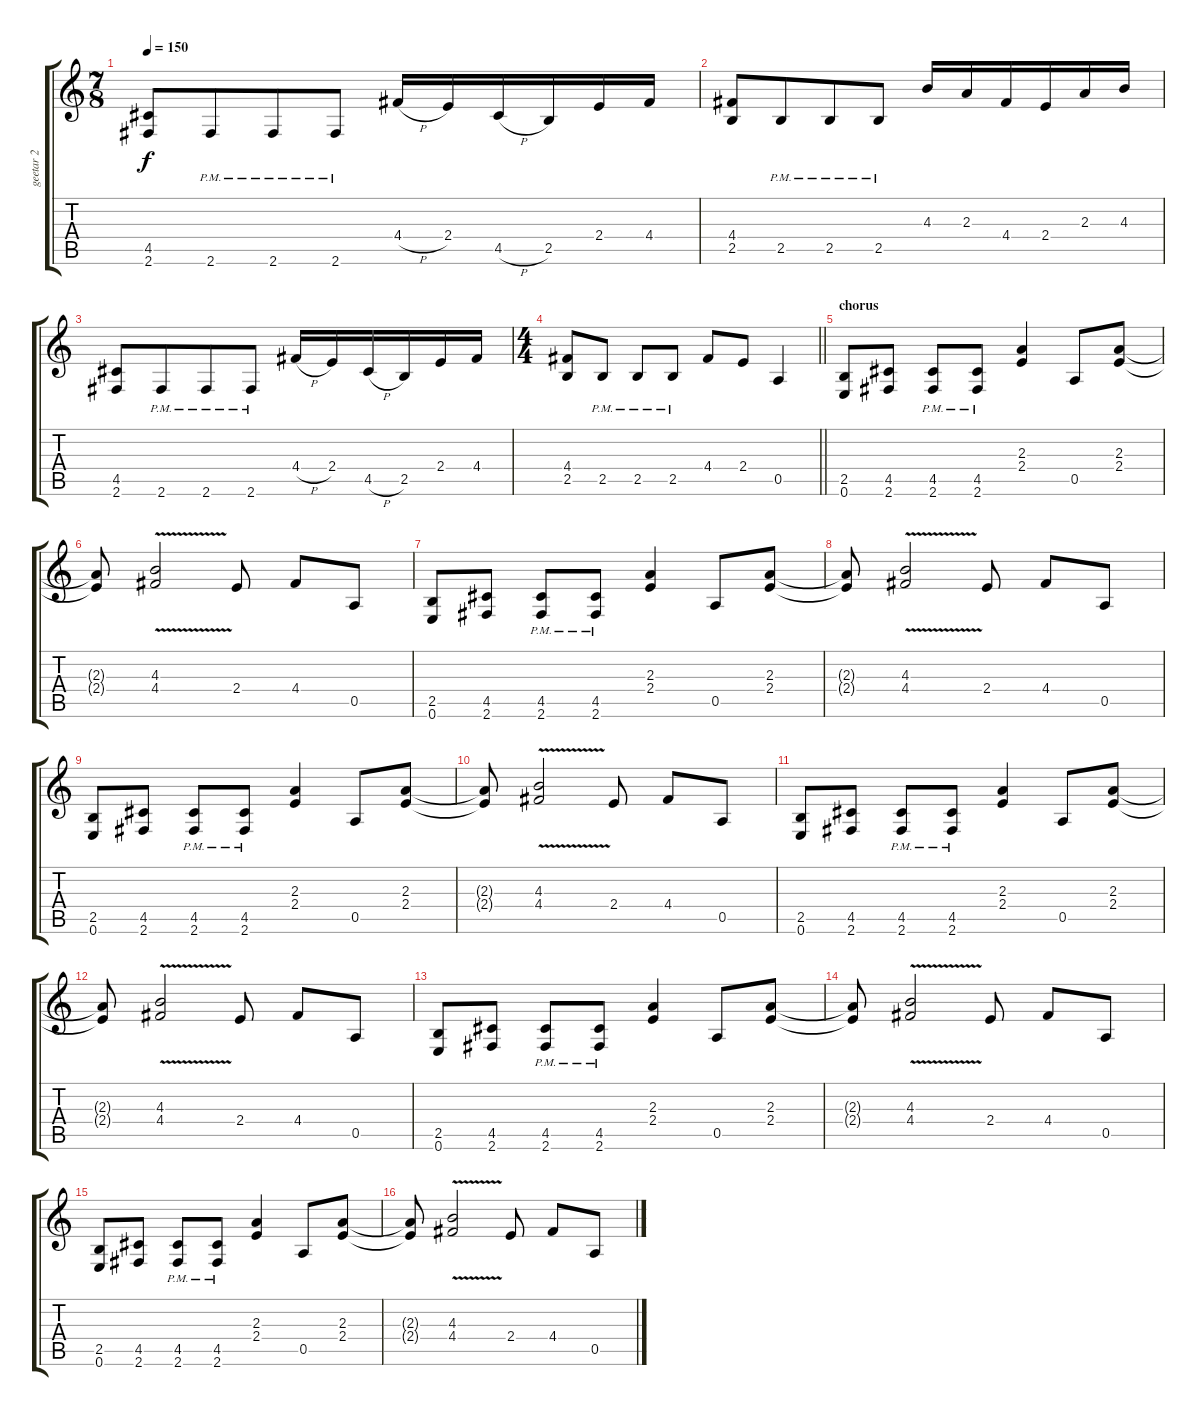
\track ("geetar 2" "geetar 2") {instrument distortionguitar}
\staff {score tabs}
\tuning (E4 B3 G3 D3 A2 E2) {hide}
\ts (7 8)
\tempo 150
\clef g2
\ks c
(4.5 2.6).8{dy f} 2.6{pm}.8 2.6{pm}.8 2.6{pm}.8 4.4{h}.16 2.4.16 4.5{h}.16 2.5.16 2.4.16 4.4.16 |
(4.4 2.5).8 2.5{pm}.8 2.5{pm}.8 2.5{pm}.8 4.3.16 2.3.16 4.4.16 2.4.16 2.3.16 4.3.16 |
(4.5 2.6).8 2.6{pm}.8 2.6{pm}.8 2.6{pm}.8 4.4{h}.16 2.4.16 4.5{h}.16 2.5.16 2.4.16 4.4.16 |
\ts (4 4)
\barLineRight lightlight
(4.4 2.5).8 2.5{pm}.8 2.5{pm}.8 2.5{pm}.8 4.4.8 2.4.8 0.5.4 |
\section ("" "chorus")
(2.5 0.6).8 (4.5 2.6).8 (4.5{pm} 2.6{pm}).8 (4.5{pm} 2.6{pm}).8 (2.3 2.4).4 0.5.8 (2.3 2.4).8 |
(2.3{t} 2.4{t}).8 (4.3{v} 4.4{v}).2 2.4.8 4.4.8 0.5.8 |
(2.5 0.6).8 (4.5 2.6).8 (4.5{pm} 2.6{pm}).8 (4.5{pm} 2.6{pm}).8 (2.3 2.4).4 0.5.8 (2.3 2.4).8 |
(2.3{t} 2.4{t}).8 (4.3{v} 4.4{v}).2 2.4.8 4.4.8 0.5.8 |
(2.5 0.6).8 (4.5 2.6).8 (4.5{pm} 2.6{pm}).8 (4.5{pm} 2.6{pm}).8 (2.3 2.4).4 0.5.8 (2.3 2.4).8 |
(2.3{t} 2.4{t}).8 (4.3{v} 4.4{v}).2 2.4.8 4.4.8 0.5.8 |
(2.5 0.6).8 (4.5 2.6).8 (4.5{pm} 2.6{pm}).8 (4.5{pm} 2.6{pm}).8 (2.3 2.4).4 0.5.8 (2.3 2.4).8 |
(2.3{t} 2.4{t}).8 (4.3{v} 4.4{v}).2 2.4.8 4.4.8 0.5.8 |
(2.5 0.6).8 (4.5 2.6).8 (4.5{pm} 2.6{pm}).8 (4.5{pm} 2.6{pm}).8 (2.3 2.4).4 0.5.8 (2.3 2.4).8 |
(2.3{t} 2.4{t}).8 (4.3{v} 4.4{v}).2 2.4.8 4.4.8 0.5.8 |
(2.5 0.6).8 (4.5 2.6).8 (4.5{pm} 2.6{pm}).8 (4.5{pm} 2.6{pm}).8 (2.3 2.4).4 0.5.8 (2.3 2.4).8 |
(2.3{t} 2.4{t}).8 (4.3{v} 4.4{v}).2 2.4.8 4.4.8 0.5.8
